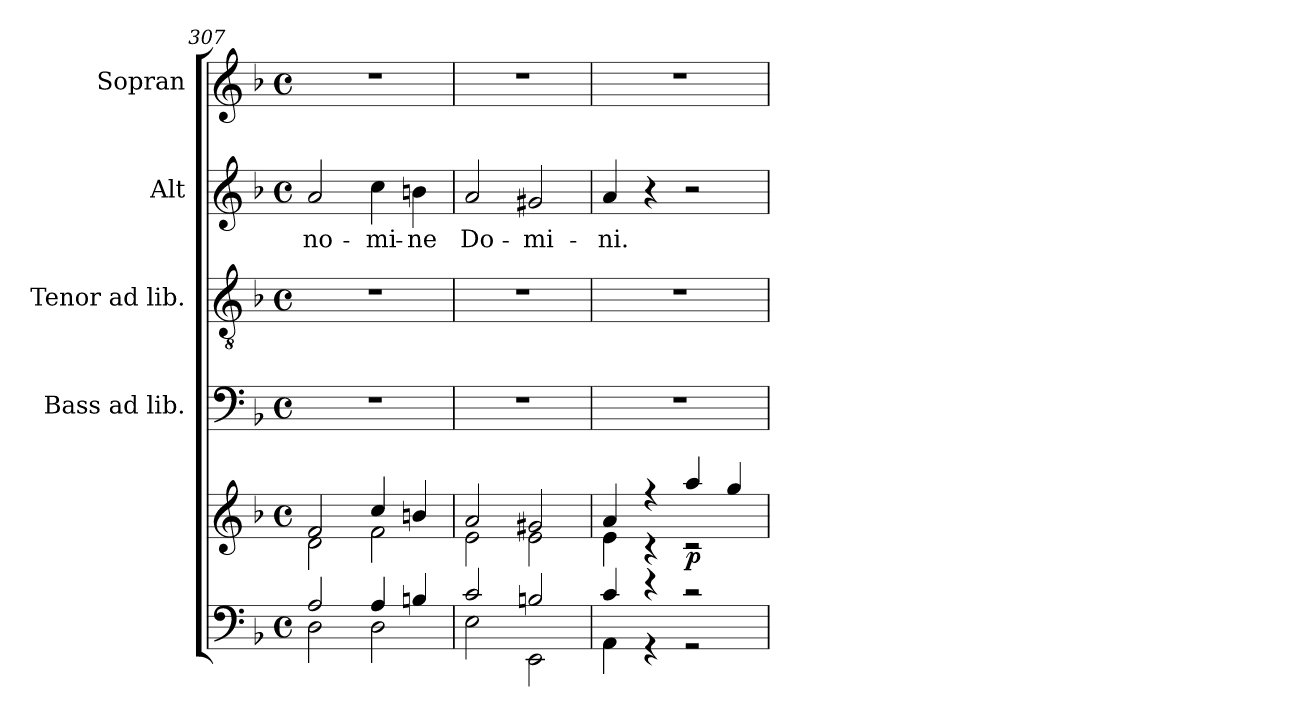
**kern	**kern	**dynam	**kern	**kern	**kern	**text	**kern
*part5	*part5	*part5	*part4	*part3	*part2	*part2	*part1
*staff6	*staff5	*staff5/6	*staff4	*staff3	*staff2	*staff2	*staff1
*	*	*	*I"Bass ad lib.	*I"Tenor ad lib.	*I"Alt	*	*I"Sopran
*	*	*	*I'B.	*I'T.	*I'A.	*	*I'S.
*clefF4	*clefG2	*	*clefF4	*clefGv2	*clefG2	*	*clefG2
*k[b-]	*k[b-]	*	*k[b-]	*k[b-]	*k[b-]	*	*k[b-]
*F:	*F:	*	*F:	*F:	*F:	*	*F:
*M4/4	*M4/4	*	*M4/4	*M4/4	*M4/4	*	*M4/4
*met(c)	*met(c)	*	*met(c)	*met(c)	*met(c)	*	*met(c)
=307	=307	=307	=307	=307	=307	=307	=307
*^	*^	*	*	*	*	*	*
!	!	!	!	!	!	!	!	!LO:LY:b	!
2A/	2D\	2f/	2d\	.	1r	1r	2a/	no-	1r
!	!	!	!	!	!	!	!	!LO:LY:b	!
4A/	2D\	4cc/	2f\	.	.	.	4cc\	-mi-	.
!	!	!	!	!	!	!	!	!LO:LY:b	!
4Bn/	.	4bn/	.	.	.	.	4bn\	-ne	.
=308	=308	=308	=308	=308	=308	=308	=308	=308	=308
!	!	!	!	!	!	!	!	!LO:LY:b	!
2c/	2E\	2a/	2e\	.	1r	1r	2a/	Do-	1r
!	!	!	!	!	!	!	!	!LO:LY:b	!
2Bn/	2EE\	2g#X/	2e\	.	.	.	2g#X/	-mi-	.
=309	=309	=309	=309	=309	=309	=309	=309	=309	=309
!	!	!	!	!	!	!	!	!LO:LY:b	!
4c/	4AA\	4a/	4e\	.	1r	1r	4a/	-ni.	1r
4r	4r	4r	4r	.	.	.	4r	.	.
!	!	!	!	!LO:DY:b	!	!	!	!	!
2r	2r	4aa/	2r	p	.	.	2r	.	.
.	.	4gg/	.	.	.	.	.	.	.
*v	*v	*	*	*	*	*	*	*	*
*	*v	*v	*	*	*	*	*	*
=	=	=	=	=	=	=	=
*-	*-	*-	*-	*-	*-	*-	*-
